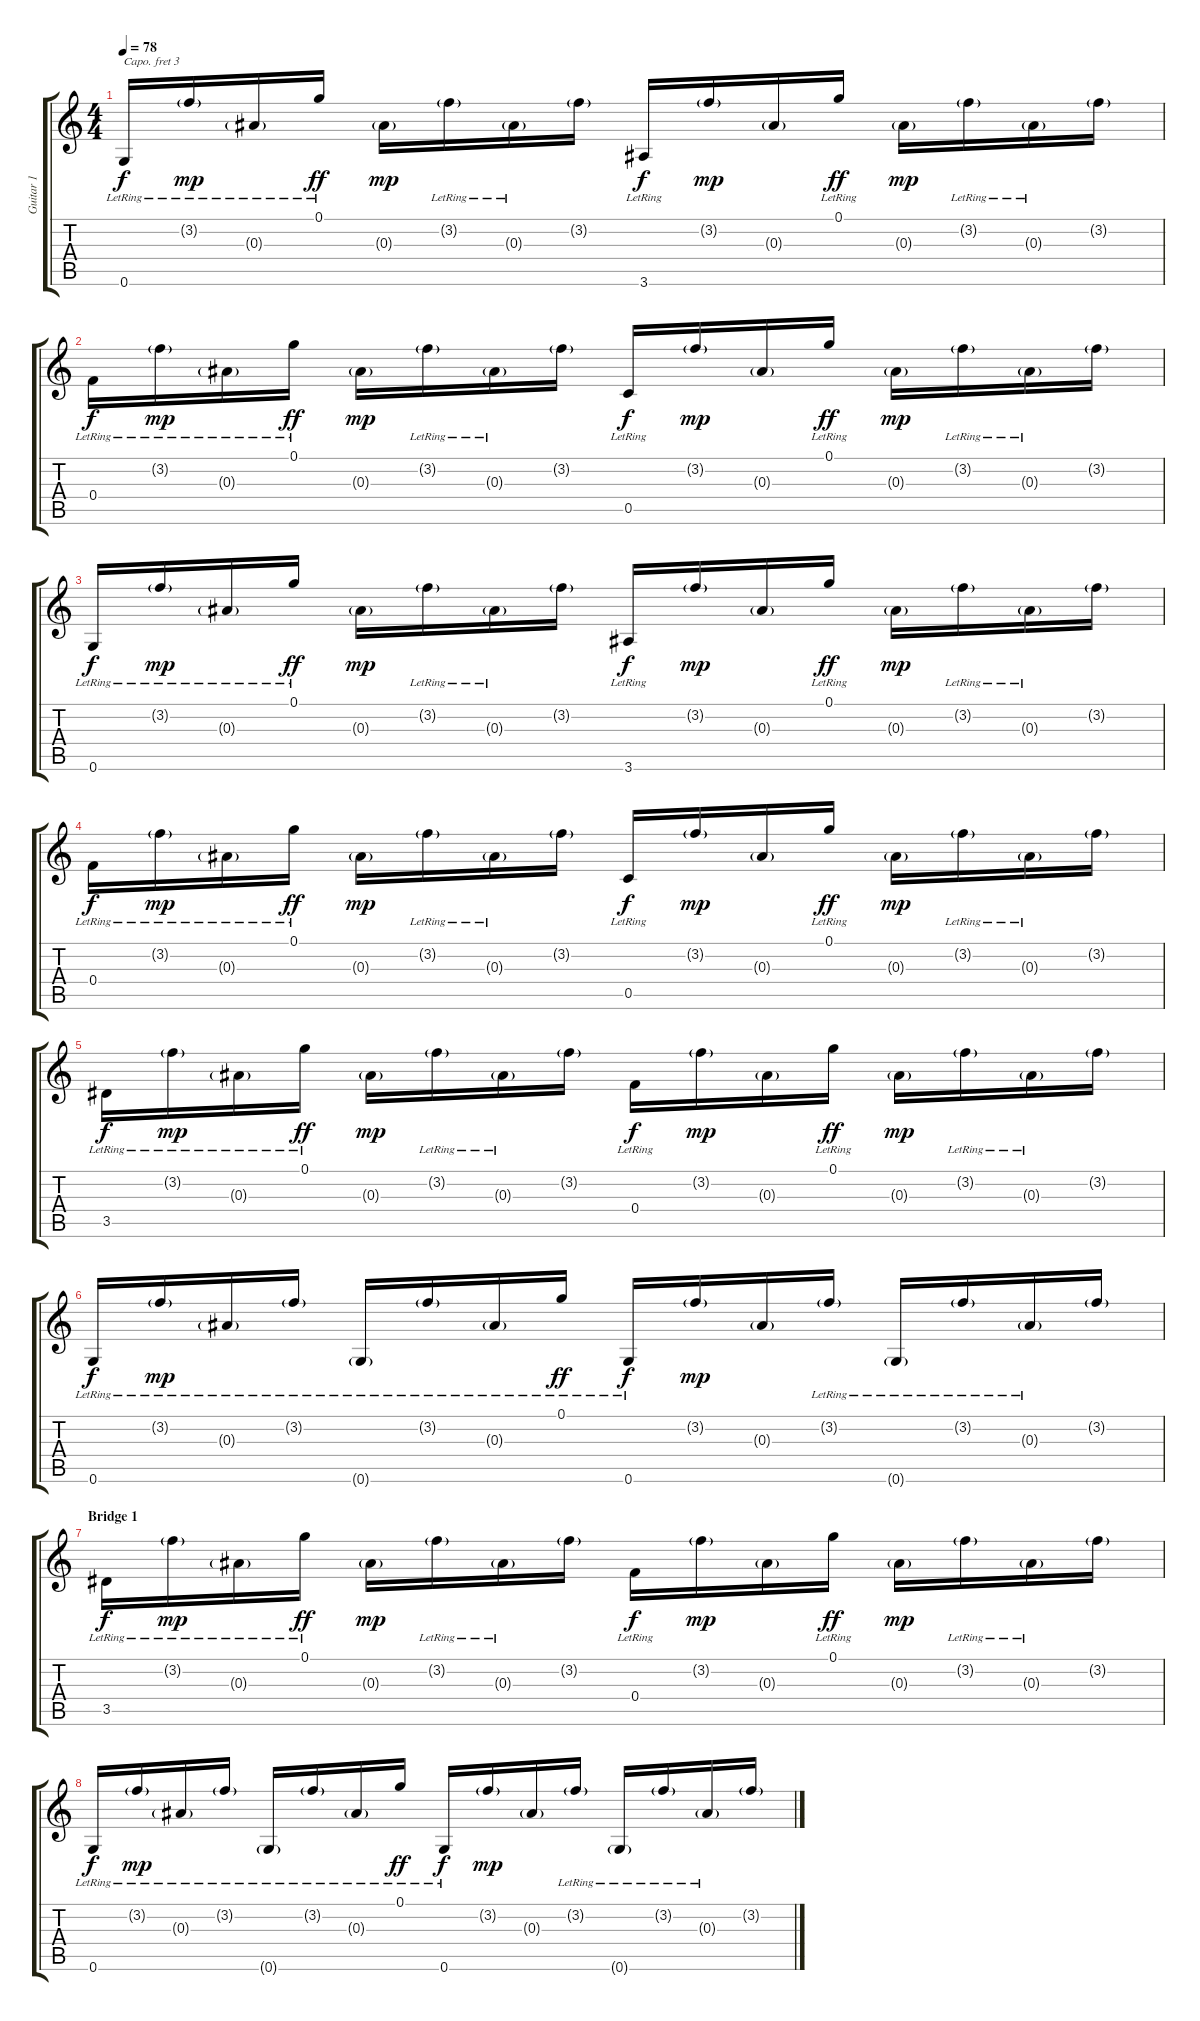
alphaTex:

\track ("Guitar 1" "Guitar 1") {instrument acousticguitarsteel}
\staff {score tabs}
\capo 3
\tuning (E4 B3 G3 D3 A2 E2) {hide}
\ts (4 4)
\tempo 78
\clef g2
\ks c
0.6{lr}.16{dy f} 3.2{g lr}.16{dy mp} 0.3{g lr}.16 0.1{lr}.16{dy ff} 0.3{g}.16{dy mp} 3.2{g lr}.16 0.3{g lr}.16 3.2{g}.16 3.6{lr}.16{dy f} 3.2{g}.16{dy mp} 0.3{g}.16 0.1{lr}.16{dy ff} 0.3{g}.16{dy mp} 3.2{g lr}.16 0.3{g lr}.16 3.2{g}.16 |
0.4{lr}.16{dy f} 3.2{g lr}.16{dy mp} 0.3{g lr}.16 0.1{lr}.16{dy ff} 0.3{g}.16{dy mp} 3.2{g lr}.16 0.3{g lr}.16 3.2{g}.16 0.5{lr}.16{dy f} 3.2{g}.16{dy mp} 0.3{g}.16 0.1{lr}.16{dy ff} 0.3{g}.16{dy mp} 3.2{g lr}.16 0.3{g lr}.16 3.2{g}.16 |
0.6{lr}.16{dy f} 3.2{g lr}.16{dy mp} 0.3{g lr}.16 0.1{lr}.16{dy ff} 0.3{g}.16{dy mp} 3.2{g lr}.16 0.3{g lr}.16 3.2{g}.16 3.6{lr}.16{dy f} 3.2{g}.16{dy mp} 0.3{g}.16 0.1{lr}.16{dy ff} 0.3{g}.16{dy mp} 3.2{g lr}.16 0.3{g lr}.16 3.2{g}.16 |
0.4{lr}.16{dy f} 3.2{g lr}.16{dy mp} 0.3{g lr}.16 0.1{lr}.16{dy ff} 0.3{g}.16{dy mp} 3.2{g lr}.16 0.3{g lr}.16 3.2{g}.16 0.5{lr}.16{dy f} 3.2{g}.16{dy mp} 0.3{g}.16 0.1{lr}.16{dy ff} 0.3{g}.16{dy mp} 3.2{g lr}.16 0.3{g lr}.16 3.2{g}.16 |
3.5{lr}.16{dy f} 3.2{g lr}.16{dy mp} 0.3{g lr}.16 0.1{lr}.16{dy ff} 0.3{g}.16{dy mp} 3.2{g lr}.16 0.3{g lr}.16 3.2{g}.16 0.4{lr}.16{dy f} 3.2{g}.16{dy mp} 0.3{g}.16 0.1{lr}.16{dy ff} 0.3{g}.16{dy mp} 3.2{g lr}.16 0.3{g lr}.16 3.2{g}.16 |
0.6{lr}.16{dy f} 3.2{g lr}.16{dy mp} 0.3{g lr}.16 3.2{g lr}.16 0.6{g lr}.16 3.2{g lr}.16 0.3{g lr}.16 0.1{lr}.16{dy ff} 0.6{lr}.16{dy f} 3.2{g}.16{dy mp} 0.3{g}.16 3.2{g lr}.16 0.6{g lr}.16 3.2{g lr}.16 0.3{g lr}.16 3.2{g}.16 |
\section ("" "Bridge 1")
3.5{lr}.16{dy f} 3.2{g lr}.16{dy mp} 0.3{g lr}.16 0.1{lr}.16{dy ff} 0.3{g}.16{dy mp} 3.2{g lr}.16 0.3{g lr}.16 3.2{g}.16 0.4{lr}.16{dy f} 3.2{g}.16{dy mp} 0.3{g}.16 0.1{lr}.16{dy ff} 0.3{g}.16{dy mp} 3.2{g lr}.16 0.3{g lr}.16 3.2{g}.16 |
0.6{lr}.16{dy f} 3.2{g lr}.16{dy mp} 0.3{g lr}.16 3.2{g lr}.16 0.6{g lr}.16 3.2{g lr}.16 0.3{g lr}.16 0.1{lr}.16{dy ff} 0.6{lr}.16{dy f} 3.2{g}.16{dy mp} 0.3{g}.16 3.2{g lr}.16 0.6{g lr}.16 3.2{g lr}.16 0.3{g lr}.16 3.2{g}.16
